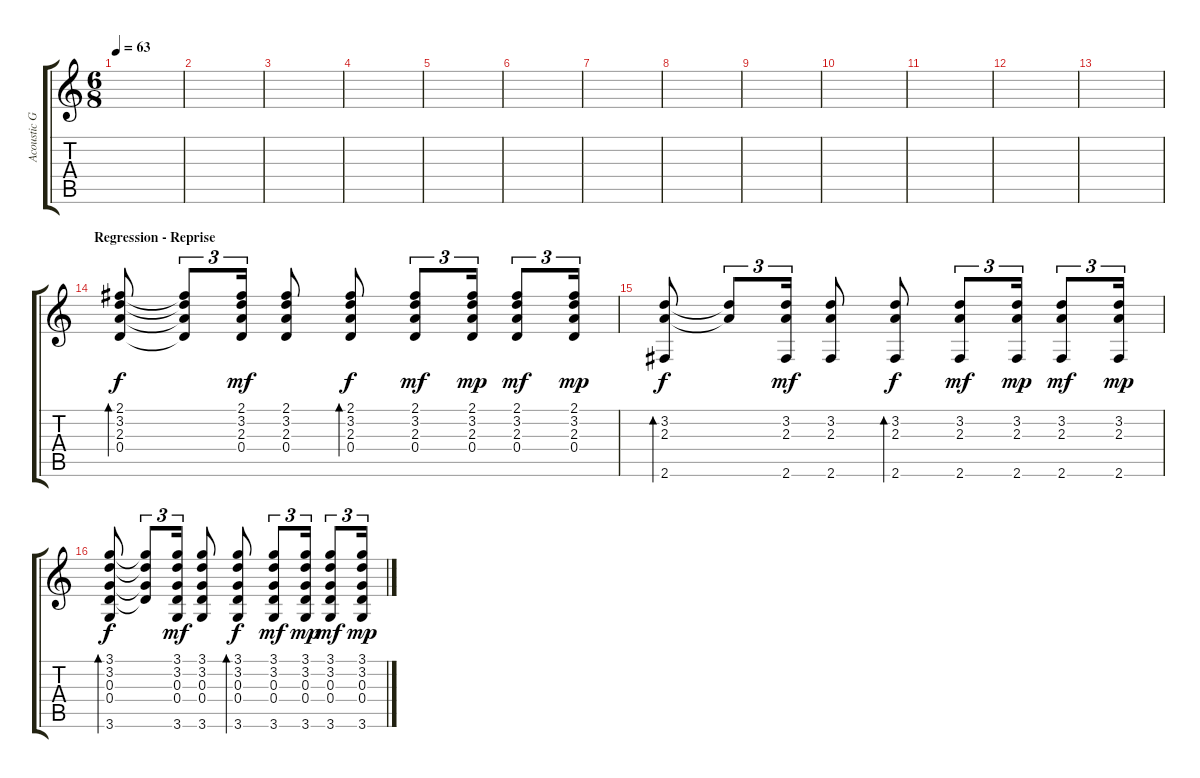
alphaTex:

\track ("Acoustic Guitar" "Acoustic G") {instrument acousticguitarsteel}
\staff {score tabs}
\tuning (E4 B3 G3 D3 A2 E2) {hide}
\ts (6 8)
\tempo 63
\clef g2
\ks c
|
|
|
|
|
|
|
|
|
|
|
|
|
\section ("" "Regression - Reprise")
(2.1 3.2 2.3 0.4).8{bd 30 dy f} (2.1{t} 3.2{t} 2.3{t} 0.4{t}).8{tu (3 2)} (2.1 3.2 2.3 0.4).16{tu (3 2) dy mf} (2.1 3.2 2.3 0.4).8 (2.1 3.2 2.3 0.4).8{bd 30 dy f} (2.1 3.2 2.3 0.4).8{tu (3 2) dy mf} (2.1 3.2 2.3 0.4).16{tu (3 2) dy mp} (2.1 3.2 2.3 0.4).8{tu (3 2) dy mf} (2.1 3.2 2.3 0.4).16{tu (3 2) dy mp} |
(3.2 2.3 2.6).8{bd 30 dy f} (3.2{t} 2.3{t}).8{tu (3 2)} (3.2 2.3 2.6).16{tu (3 2) dy mf} (3.2 2.3 2.6).8 (3.2 2.3 2.6).8{bd 30 dy f} (3.2 2.3 2.6).8{tu (3 2) dy mf} (3.2 2.3 2.6).16{tu (3 2) dy mp} (3.2 2.3 2.6).8{tu (3 2) dy mf} (3.2 2.3 2.6).16{tu (3 2) dy mp} |
(3.1 3.2 0.3 0.4 3.6).8{bd 30 dy f} (3.1{t} 3.2{t} 0.3{t} 0.4{t}).8{tu (3 2)} (3.1 3.2 0.3 0.4 3.6).16{tu (3 2) dy mf} (3.1 3.2 0.3 0.4 3.6).8 (3.1 3.2 0.3 0.4 3.6).8{bd 30 dy f} (3.1 3.2 0.3 0.4 3.6).8{tu (3 2) dy mf} (3.1 3.2 0.3 0.4 3.6).16{tu (3 2) dy mp} (3.1 3.2 0.3 0.4 3.6).8{tu (3 2) dy mf} (3.1 3.2 0.3 0.4 3.6).16{tu (3 2) dy mp}
